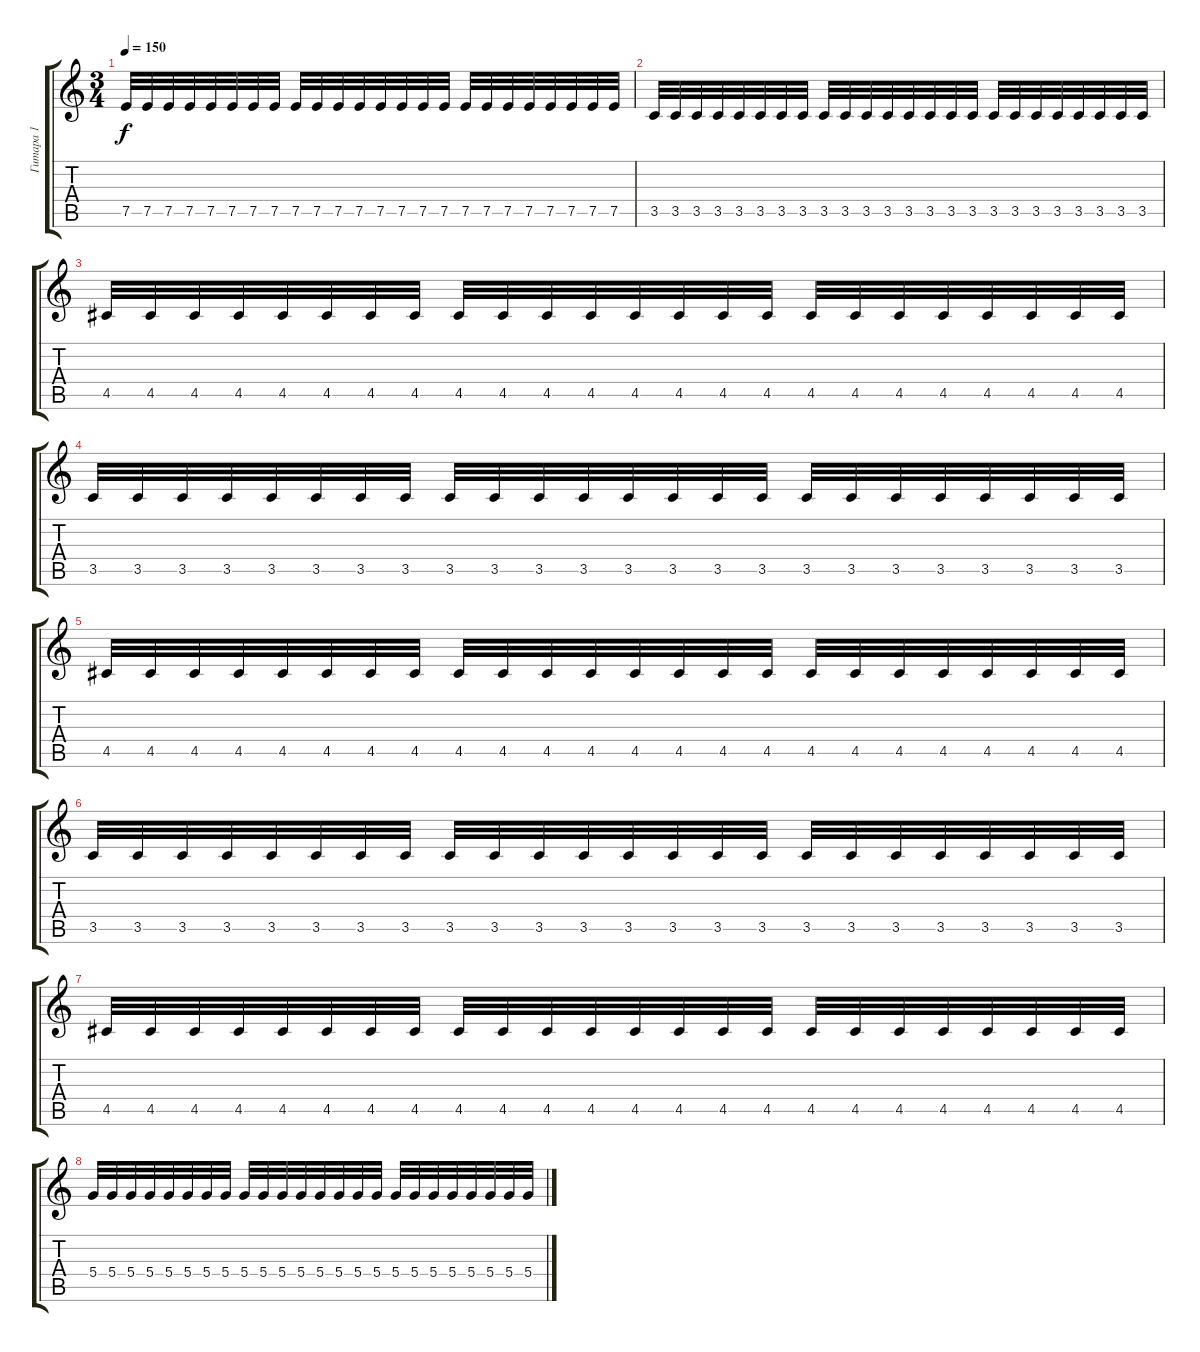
\track ("Гитара 1" "Гитара 1") {instrument distortionguitar}
\staff {score tabs}
\tuning (E4 B3 G3 D3 A2 D2) {hide}
\ts (3 4)
\tempo 150
\clef g2
\ks c
7.5.32{dy f} 7.5.32 7.5.32 7.5.32 7.5.32 7.5.32 7.5.32 7.5.32 7.5.32 7.5.32 7.5.32 7.5.32 7.5.32 7.5.32 7.5.32 7.5.32 7.5.32 7.5.32 7.5.32 7.5.32 7.5.32 7.5.32 7.5.32 7.5.32 |
3.5.32 3.5.32 3.5.32 3.5.32 3.5.32 3.5.32 3.5.32 3.5.32 3.5.32 3.5.32 3.5.32 3.5.32 3.5.32 3.5.32 3.5.32 3.5.32 3.5.32 3.5.32 3.5.32 3.5.32 3.5.32 3.5.32 3.5.32 3.5.32 |
4.5.32 4.5.32 4.5.32 4.5.32 4.5.32 4.5.32 4.5.32 4.5.32 4.5.32 4.5.32 4.5.32 4.5.32 4.5.32 4.5.32 4.5.32 4.5.32 4.5.32 4.5.32 4.5.32 4.5.32 4.5.32 4.5.32 4.5.32 4.5.32 |
3.5.32 3.5.32 3.5.32 3.5.32 3.5.32 3.5.32 3.5.32 3.5.32 3.5.32 3.5.32 3.5.32 3.5.32 3.5.32 3.5.32 3.5.32 3.5.32 3.5.32 3.5.32 3.5.32 3.5.32 3.5.32 3.5.32 3.5.32 3.5.32 |
4.5.32 4.5.32 4.5.32 4.5.32 4.5.32 4.5.32 4.5.32 4.5.32 4.5.32 4.5.32 4.5.32 4.5.32 4.5.32 4.5.32 4.5.32 4.5.32 4.5.32 4.5.32 4.5.32 4.5.32 4.5.32 4.5.32 4.5.32 4.5.32 |
3.5.32 3.5.32 3.5.32 3.5.32 3.5.32 3.5.32 3.5.32 3.5.32 3.5.32 3.5.32 3.5.32 3.5.32 3.5.32 3.5.32 3.5.32 3.5.32 3.5.32 3.5.32 3.5.32 3.5.32 3.5.32 3.5.32 3.5.32 3.5.32 |
4.5.32 4.5.32 4.5.32 4.5.32 4.5.32 4.5.32 4.5.32 4.5.32 4.5.32 4.5.32 4.5.32 4.5.32 4.5.32 4.5.32 4.5.32 4.5.32 4.5.32 4.5.32 4.5.32 4.5.32 4.5.32 4.5.32 4.5.32 4.5.32 |
5.4.32 5.4.32 5.4.32 5.4.32 5.4.32 5.4.32 5.4.32 5.4.32 5.4.32 5.4.32 5.4.32 5.4.32 5.4.32 5.4.32 5.4.32 5.4.32 5.4.32 5.4.32 5.4.32 5.4.32 5.4.32 5.4.32 5.4.32 5.4.32
